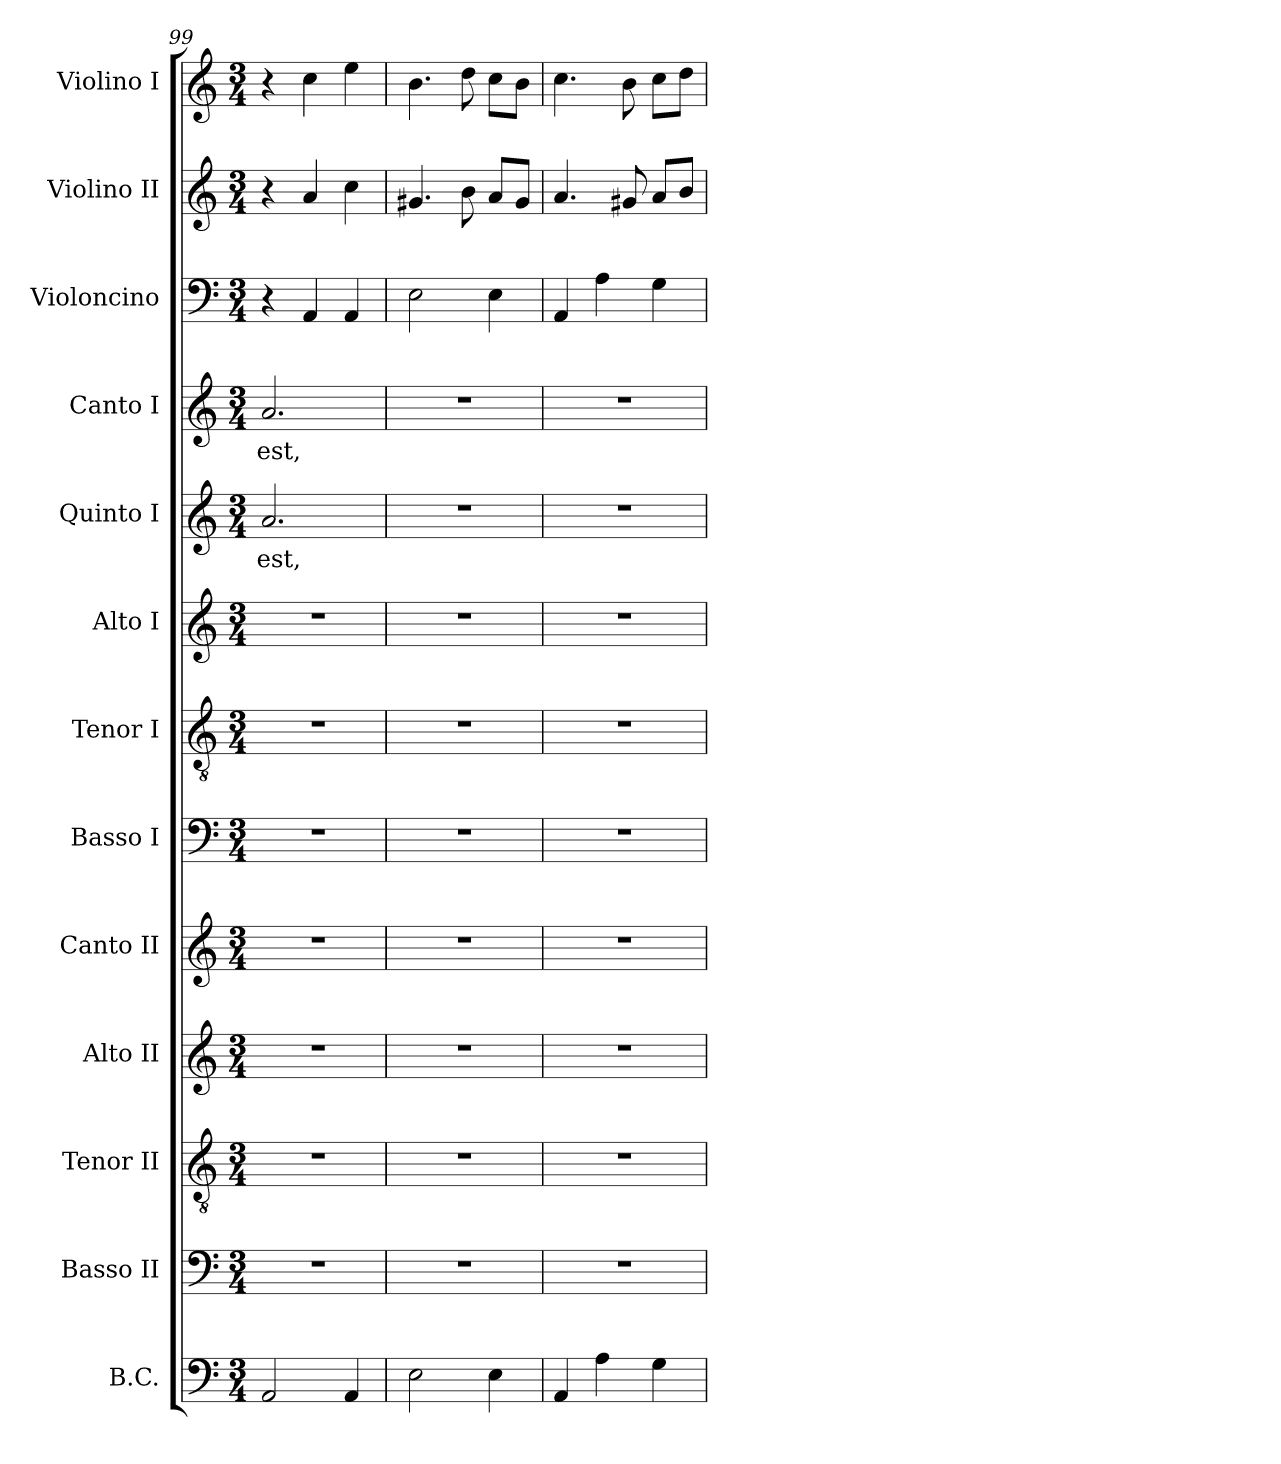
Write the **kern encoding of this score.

**kern	**kern	**kern	**kern	**kern	**kern	**kern	**kern	**kern	**text	**kern	**text	**kern	**kern	**kern
*part13	*part12	*part11	*part10	*part9	*part8	*part7	*part6	*part5	*part5	*part4	*part4	*part3	*part2	*part1
*staff13	*staff12	*staff11	*staff10	*staff9	*staff8	*staff7	*staff6	*staff5	*staff5	*staff4	*staff4	*staff3	*staff2	*staff1
*I"B.C.	*I"Basso II	*I"Tenor II	*I"Alto II	*I"Canto II	*I"Basso I	*I"Tenor I	*I"Alto I	*I"Quinto I	*	*I"Canto I	*	*I"Violoncino	*I"Violino II	*I"Violino I
*I'BC	*I'B 2	*I'T 2	*I'A 2	*I'C 2	*I'B 1	*I'T 1	*I'A 1	*I'Q 1	*	*I'C 1	*	*	*I'Vln. II	*I'Vln. I
*clefF4	*clefF4	*clefGv2	*clefG2	*clefG2	*clefF4	*clefGv2	*clefG2	*clefG2	*	*clefG2	*	*clefF4	*clefG2	*clefG2
*k[]	*k[]	*k[]	*k[]	*k[]	*k[]	*k[]	*k[]	*k[]	*	*k[]	*	*k[]	*k[]	*k[]
*C:	*C:	*C:	*C:	*C:	*C:	*C:	*C:	*C:	*	*C:	*	*C:	*C:	*C:
*M3/4	*M3/4	*M3/4	*M3/4	*M3/4	*M3/4	*M3/4	*M3/4	*M3/4	*	*M3/4	*	*M3/4	*M3/4	*M3/4
=99	=99	=99	=99	=99	=99	=99	=99	=99	=99	=99	=99	=99	=99	=99
!	!	!	!	!	!	!	!	!	!LO:LY:b	!	!	!	!	!
!	!	!	!	!	!	!	!	!	!	!	!LO:LY:b	!	!	!
2AA/	2.r	2.r	2.r	2.r	2.r	2.r	2.r	2.a/	est,	2.a/	est,	4r	4r	4r
.	.	.	.	.	.	.	.	.	.	.	.	4AA/	4a/	4cc\
4AA/	.	.	.	.	.	.	.	.	.	.	.	4AA/	4cc\	4ee\
!!LO:LB:g=z
=100	=100	=100	=100	=100	=100	=100	=100	=100	=100	=100	=100	=100	=100	=100
2E\	2.r	2.r	2.r	2.r	2.r	2.r	2.r	2.r	.	2.r	.	2E\	4.g#X/	4.b\
.	.	.	.	.	.	.	.	.	.	.	.	.	8b\	8dd\
4E\	.	.	.	.	.	.	.	.	.	.	.	4E\	8a/L	8cc\L
.	.	.	.	.	.	.	.	.	.	.	.	.	8g#/J	8b\J
=101	=101	=101	=101	=101	=101	=101	=101	=101	=101	=101	=101	=101	=101	=101
4AA/	2.r	2.r	2.r	2.r	2.r	2.r	2.r	2.r	.	2.r	.	4AA/	4.a/	4.cc\
4A\	.	.	.	.	.	.	.	.	.	.	.	4A\	.	.
.	.	.	.	.	.	.	.	.	.	.	.	.	8g#X/	8b\
4G\	.	.	.	.	.	.	.	.	.	.	.	4G\	8a/L	8cc\L
.	.	.	.	.	.	.	.	.	.	.	.	.	8b/J	8dd\J
=	=	=	=	=	=	=	=	=	=	=	=	=	=	=
*-	*-	*-	*-	*-	*-	*-	*-	*-	*-	*-	*-	*-	*-	*-
